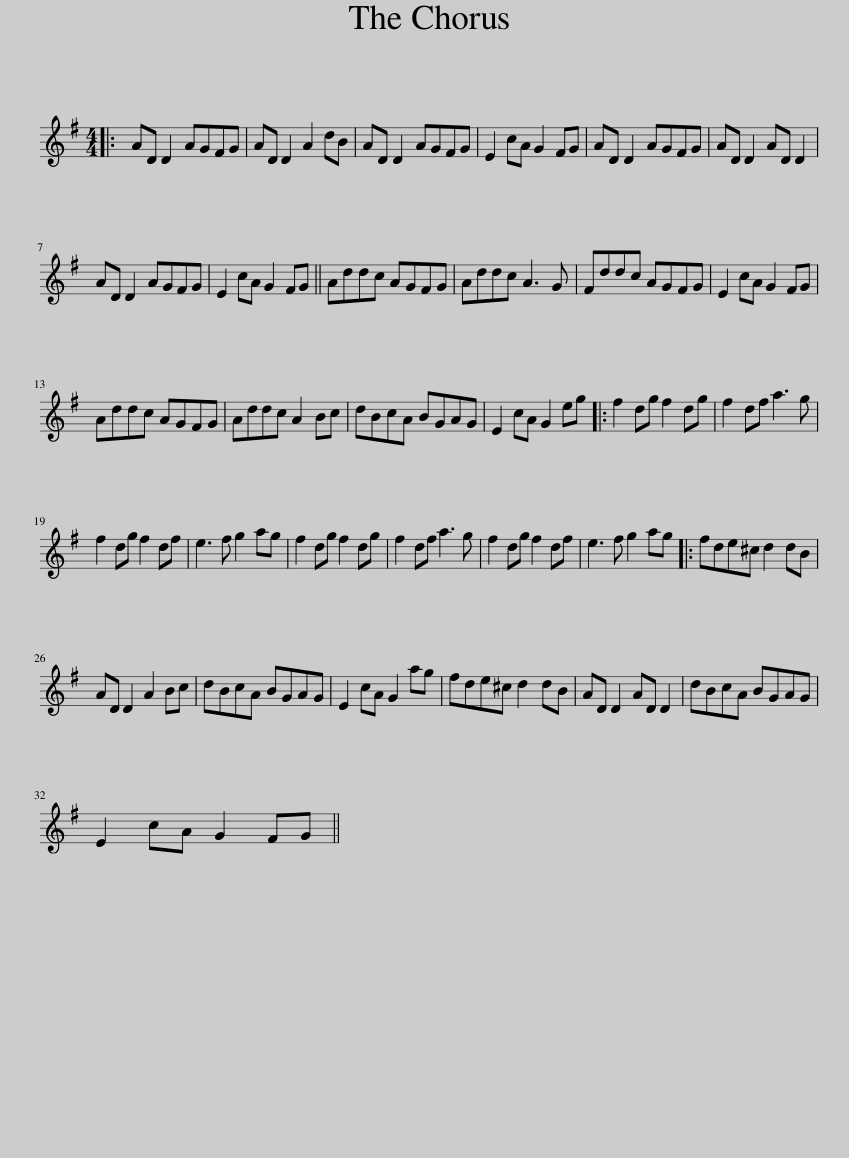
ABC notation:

X:1
L:1/8
M:4/4
I:linebreak $
K:G
V:1 treble
V:1
|: AD D2 AGFG | AD D2 A2 dB | AD D2 AGFG | E2 cA G2 FG | AD D2 AGFG | %5
 AD D2 AD D2 |$ AD D2 AGFG | E2 cA G2 FG || Addc AGFG | Addc A3 G | %10
 Fddc AGFG | E2 cA G2 FG |$ Addc AGFG | Addc A2 Bc | dBcA BGAG | %15
 E2 cA G2 eg |: f2 dg f2 dg | f2 df a3 g |$ f2 dg f2 df | e3 f g2 ag | %20
 f2 dg f2 dg | f2 df a3 g | f2 dg f2 df | e3 f g2 ag |: fde^c d2 dB |$ %25
 AD D2 A2 Bc | dBcA BGAG | E2 cA G2 ag | fde^c d2 dB | AD D2 AD D2 | %30
 dBcA BGAG |$ E2 cA G2 FG || %32
